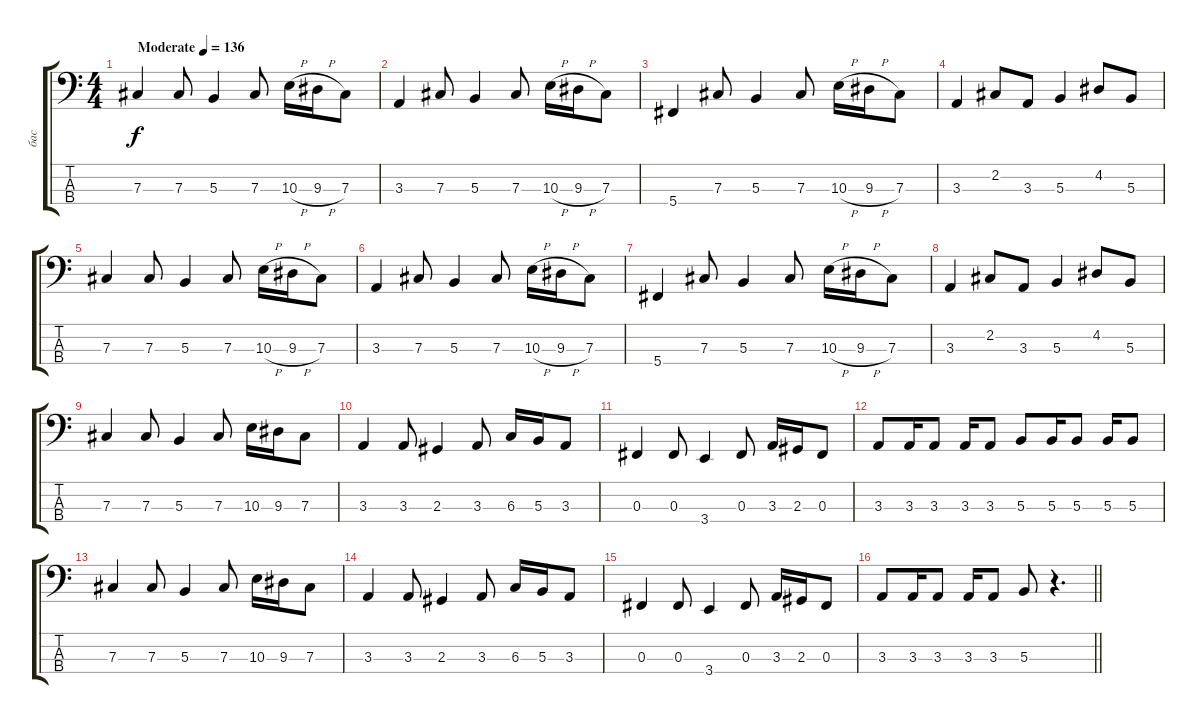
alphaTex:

\track ("бас" "бас") {instrument electricbassfinger}
\staff {score tabs}
\tuning (E2 B1 Gb1 Db1) {hide}
\ts (4 4)
\tempo (136 "Moderate")
\clef f4
\ks c
7.3.4{dy f instrument electricbassfinger} 7.3.8 5.3.4 7.3.8 10.3{h}.16 9.3{h}.16 7.3.8 |
3.3.4 7.3.8 5.3.4 7.3.8 10.3{h}.16 9.3{h}.16 7.3.8 |
5.4.4 7.3.8 5.3.4 7.3.8 10.3{h}.16 9.3{h}.16 7.3.8 |
3.3.4 2.2.8 3.3.8 5.3.4 4.2.8 5.3.8 |
7.3.4 7.3.8 5.3.4 7.3.8 10.3{h}.16 9.3{h}.16 7.3.8 |
3.3.4 7.3.8 5.3.4 7.3.8 10.3{h}.16 9.3{h}.16 7.3.8 |
5.4.4 7.3.8 5.3.4 7.3.8 10.3{h}.16 9.3{h}.16 7.3.8 |
3.3.4 2.2.8 3.3.8 5.3.4 4.2.8 5.3.8 |
7.3.4 7.3.8 5.3.4 7.3.8 10.3.16 9.3.16 7.3.8 |
3.3.4 3.3.8 2.3.4 3.3.8 6.3.16 5.3.16 3.3.8 |
0.3.4 0.3.8 3.4.4 0.3.8 3.3.16 2.3.16 0.3.8 |
3.3.8 3.3.16 3.3.8 3.3.16 3.3.8 5.3.8 5.3.16 5.3.8 5.3.16 5.3.8 |
7.3.4 7.3.8 5.3.4 7.3.8 10.3.16 9.3.16 7.3.8 |
3.3.4 3.3.8 2.3.4 3.3.8 6.3.16 5.3.16 3.3.8 |
0.3.4 0.3.8 3.4.4 0.3.8 3.3.16 2.3.16 0.3.8 |
\barLineRight lightlight
3.3.8 3.3.16 3.3.8 3.3.16 3.3.8 5.3.8 r.4{d}
